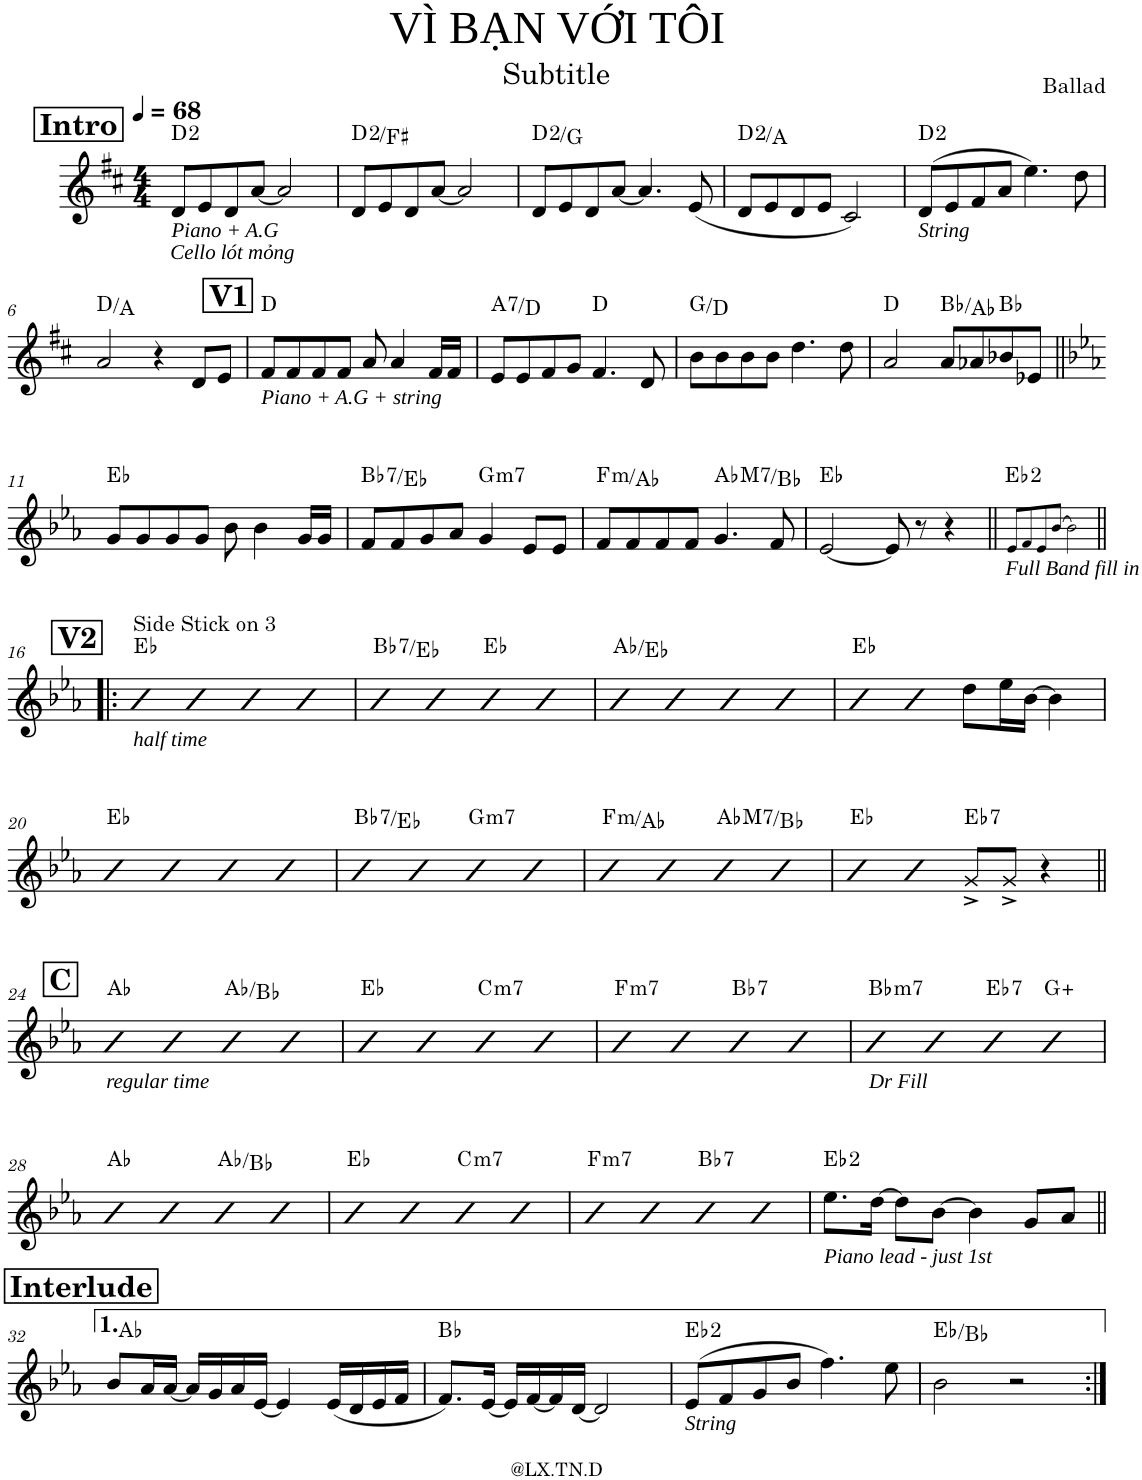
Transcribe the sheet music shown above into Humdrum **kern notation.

**kern	**harte
*part1	*part1
*staff1	*
*I"Piano	*
*I'Pno.	*
*clefG2	*
*k[f#c#]	*
*M4/4	*
*MM68	*
!!LO:REH:place=s1:a:B:cj:fs=14:t=Intro
=1	=1
!LO:TX:b:i:t=Piano + A.G	!
!LO:TX:b:t=Cello lót mỏng	!
8d/L	D:maj(2)
8e/	.
8d/	.
[8a/J	.
2a/]	.
=2	=2
8d/L	D:maj(2)/3
8e/	.
8d/	.
[8a/J	.
2a/]	.
=3	=3
8d/L	D:maj(2)/4
8e/	.
8d/	.
[8a/J	.
4.a/]	.
(8e/	.
=4	=4
8d/L	D:maj(2)/5
8e/	.
8d/	.
8e/J	.
2c#/)	.
=5	=5
!LO:TX:b:i:t=String	!
(8d/L	D:maj(2)
8e/	.
8f#/	.
8a/J	.
4.ee\)	.
8dd\	.
!!LO:LB:g=z
=6	=6
2a/	D:maj/5
4r	.
8d/L	.
8e/J	.
!!LO:REH:place=s1:a:B:cj:fs=14:t=V1
=7	=7
!LO:TX:b:i:t=Piano + A.G + string	!
8f#/L	D:maj
8f#/	.
8f#/	.
8f#/J	.
8a/	.
4a/	.
16f#/LL	.
16f#/JJ	.
=8	=8
!	!LO:H:kt=7
8e/L	A:7/4
8e/	.
8f#/	.
8g/J	.
4.f#/	D:maj
8d/	.
=9	=9
8b\L	G:maj/5
8b\	.
8b\	.
8b\J	.
4.dd\	.
8dd\	.
=10	=10
2a/	D:maj
8a/L	Bb:maj/b7
8a-X/	.
8b-X/	Bb:maj
8e-X/J	.
!!LO:LB:g=z
=11||	=11||
*k[b-e-a-]	*
8g/L	Eb:maj
8g/	.
8g/	.
8g/J	.
8b-\	.
4b-\	.
16g/LL	.
16g/JJ	.
=12	=12
!	!LO:H:kt=7
8f/L	Bb:7/4
8f/	.
8g/	.
8a-/J	.
!	!LO:H:kt=m7
4g/	G:min7
8e-/L	.
8e-/J	.
=13	=13
!	!LO:H:kt=m
8f/L	F:min/b3
8f/	.
8f/	.
8f/J	.
!	!LO:H:kt=M7
4.g/	Ab:maj7/2
8f/	.
=14	=14
[2e-/	Eb:maj
8e-/]	.
8r	.
4r	.
=15||	=15||
!LO:TX:b:i:t=Full Band fill in	!
8e-!/L	Eb:maj(2)
8f!/	.
8e-!/	.
[8b-!/J	.
2b-!\]	.
!!LO:LB:g=z
!!LO:REH:place=s1:a:B:cj:fs=14:t=V2
=16!|:	=16!|:
!LO:TX:a:t=Side Stick on 3	!
!LO:TX:b:i:t=half time	!
4b-	Eb:maj
4b-	.
4b-	.
4b-	.
=17	=17
!	!LO:H:kt=7
4b-	Bb:7/4
4b-	.
4b-	Eb:maj
4b-	.
=18	=18
4b-	Ab:maj/5
4b-	.
4b-	.
4b-	.
=19	=19
4b-	Eb:maj
4b-	.
8dd\L	.
16ee-\L	.
[16b-\JJ	.
4b-\]	.
!!LO:LB:g=z
=20	=20
4b-	Eb:maj
4b-	.
4b-	.
4b-	.
=21	=21
!	!LO:H:kt=7
4b-	Bb:7/4
4b-	.
!	!LO:H:kt=m7
4b-	G:min7
4b-	.
=22	=22
!	!LO:H:kt=m
4b-	F:min/b3
4b-	.
!	!LO:H:kt=M7
4b-	Ab:maj7/2
4b-	.
=23	=23
4b-	Eb:maj
4b-	.
!	!LO:H:kt=7
8g^/L	Eb:7
8g^/J	.
4r	.
!!LO:LB:g=z
!!LO:REH:place=s1:a:B:cj:fs=14:t=C
=24||	=24||
!LO:TX:b:i:t=regular time	!
4b-	Ab:maj
4b-	.
4b-	Ab:maj/2
4b-	.
=25	=25
4b-	Eb:maj
4b-	.
!	!LO:H:kt=m7
4b-	C:min7
4b-	.
=26	=26
!	!LO:H:kt=m7
4b-	F:min7
4b-	.
!	!LO:H:kt=7
4b-	Bb:7
4b-	.
=27	=27
!LO:TX:b:i:t=Dr Fill	!LO:H:kt=m7
4b-	Bb:min7
4b-	.
!	!LO:H:kt=7
4b-	Eb:7
4b-	G:aug
!!LO:LB:g=z
=28	=28
4b-	Ab:maj
4b-	.
4b-	Ab:maj/2
4b-	.
=29	=29
4b-	Eb:maj
4b-	.
!	!LO:H:kt=m7
4b-	C:min7
4b-	.
=30	=30
!	!LO:H:kt=m7
4b-	F:min7
4b-	.
!	!LO:H:kt=7
4b-	Bb:7
4b-	.
=31	=31
!LO:TX:b:i:t=Piano lead - just 1st	!
8.ee-\L	Eb:maj(2)
[16dd\Jk	.
8dd\L]	.
[8b-\J	.
4b-\]	.
8g/L	.
8a-/J	.
!!LO:LB:g=z
!!LO:REH:place=s1:a:B:cj:fs=14:t=Interlude
=32||	=32||
8b-/L	Ab:maj
16a-/L	.
[16a-/JJ	.
16a-/LL]	.
16g/	.
16a-/	.
[16e-/JJ	.
4e-/]	.
(16e-/LL	.
16d/	.
16e-/	.
16f/JJ	.
=33	=33
8.f/L)	Bb:maj
[16e-/Jk	.
16e-/LL]	.
[16f/	.
16f/]	.
[16d/JJ	.
2d/]	.
=34	=34
!LO:TX:b:i:t=String	!
(8e-/L	Eb:maj(2)
8f/	.
8g/	.
8b-/J	.
4.ff\)	.
8ee-\	.
=35	=35
2b-\	Eb:maj/5
2r	.
=:|!	=:|!
*-	*-
